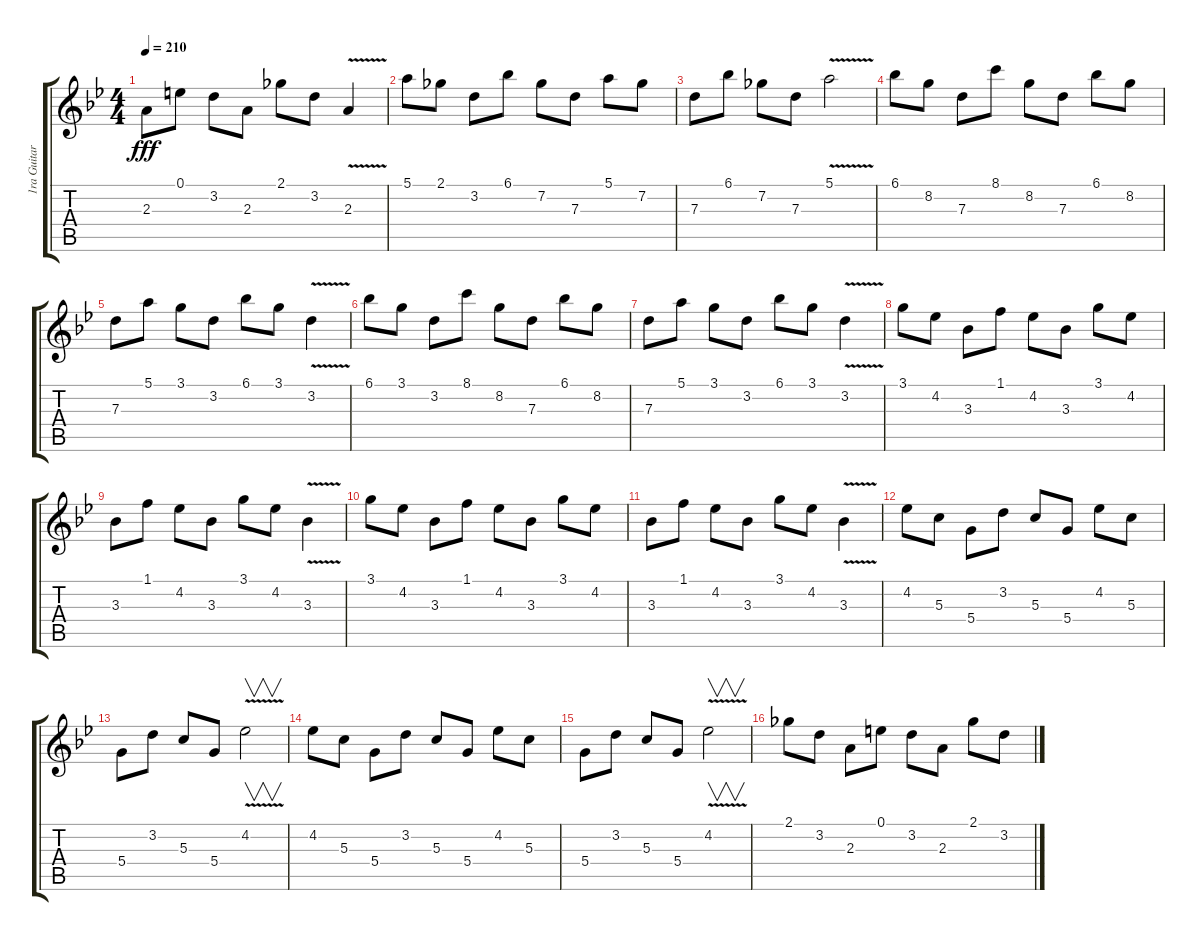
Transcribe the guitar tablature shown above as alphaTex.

\track ("1ra Guitarra" "1ra Guitar") {instrument overdrivenguitar}
\staff {score tabs}
\tuning (E4 B3 G3 D3 A2 E2) {hide}
\ts (4 4)
\tempo 210
\clef g2
\ks gminor
2.3.8{dy fff} 0.1.8 3.2.8 2.3.8 2.1.8 3.2.8 2.3{v}.4 |
5.1.8 2.1.8 3.2.8 6.1.8 7.2.8 7.3.8 5.1.8 7.2.8 |
7.3.8 6.1.8 7.2.8 7.3.8 5.1{v}.2 |
6.1.8 8.2.8 7.3.8 8.1.8 8.2.8 7.3.8 6.1.8 8.2.8 |
7.3.8 5.1.8 3.1.8 3.2.8 6.1.8 3.1.8 3.2{v}.4 |
6.1.8 3.1.8 3.2.8 8.1.8 8.2.8 7.3.8 6.1.8 8.2.8 |
7.3.8 5.1.8 3.1.8 3.2.8 6.1.8 3.1.8 3.2{v}.4 |
3.1.8 4.2.8 3.3.8 1.1.8 4.2.8 3.3.8 3.1.8 4.2.8 |
3.3.8 1.1.8 4.2.8 3.3.8 3.1.8 4.2.8 3.3{v}.4 |
3.1.8 4.2.8 3.3.8 1.1.8 4.2.8 3.3.8 3.1.8 4.2.8 |
3.3.8 1.1.8 4.2.8 3.3.8 3.1.8 4.2.8 3.3{v}.4 |
4.2.8 5.3.8 5.4.8 3.2.8 5.3.8 5.4.8 4.2.8 5.3.8 |
5.4.8 3.2.8 5.3.8 5.4.8 4.2{v}.2{v} |
4.2.8 5.3.8 5.4.8 3.2.8 5.3.8 5.4.8 4.2.8 5.3.8 |
5.4.8 3.2.8 5.3.8 5.4.8 4.2{v}.2{v} |
2.1.8 3.2.8 2.3.8 0.1.8 3.2.8 2.3.8 2.1.8 3.2.8
